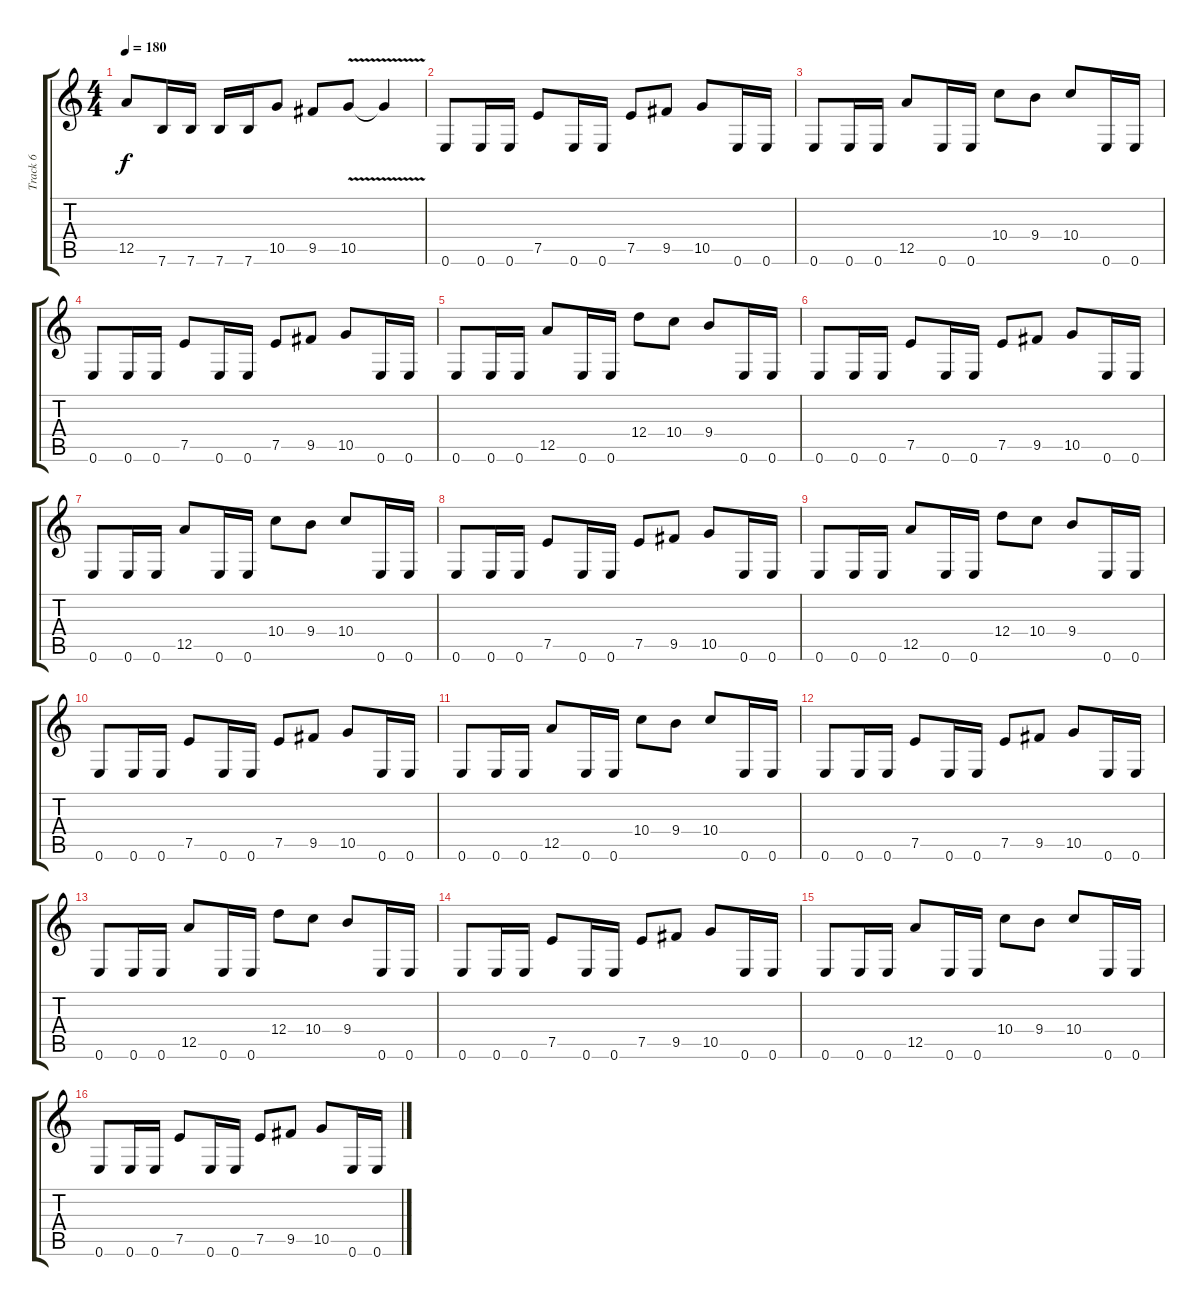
\track ("Track 6" "Track 6") {instrument electricguitarmuted}
\staff {score tabs}
\tuning (E4 B3 G3 D3 A2 E2) {hide}
\ts (4 4)
\tempo 180
\clef g2
\ks c
12.5.8{dy f} 7.6.16 7.6.16 7.6.16 7.6.16 10.5.8 9.5.8 10.5{v}.8 10.5{t}.4 |
0.6.8 0.6.16 0.6.16 7.5.8 0.6.16 0.6.16 7.5.8 9.5.8 10.5.8 0.6.16 0.6.16 |
0.6.8 0.6.16 0.6.16 12.5.8 0.6.16 0.6.16 10.4.8 9.4.8 10.4.8 0.6.16 0.6.16 |
0.6.8 0.6.16 0.6.16 7.5.8 0.6.16 0.6.16 7.5.8 9.5.8 10.5.8 0.6.16 0.6.16 |
0.6.8 0.6.16 0.6.16 12.5.8 0.6.16 0.6.16 12.4.8 10.4.8 9.4.8 0.6.16 0.6.16 |
0.6.8 0.6.16 0.6.16 7.5.8 0.6.16 0.6.16 7.5.8 9.5.8 10.5.8 0.6.16 0.6.16 |
0.6.8 0.6.16 0.6.16 12.5.8 0.6.16 0.6.16 10.4.8 9.4.8 10.4.8 0.6.16 0.6.16 |
0.6.8 0.6.16 0.6.16 7.5.8 0.6.16 0.6.16 7.5.8 9.5.8 10.5.8 0.6.16 0.6.16 |
0.6.8 0.6.16 0.6.16 12.5.8 0.6.16 0.6.16 12.4.8 10.4.8 9.4.8 0.6.16 0.6.16 |
0.6.8 0.6.16 0.6.16 7.5.8 0.6.16 0.6.16 7.5.8 9.5.8 10.5.8 0.6.16 0.6.16 |
0.6.8 0.6.16 0.6.16 12.5.8 0.6.16 0.6.16 10.4.8 9.4.8 10.4.8 0.6.16 0.6.16 |
0.6.8 0.6.16 0.6.16 7.5.8 0.6.16 0.6.16 7.5.8 9.5.8 10.5.8 0.6.16 0.6.16 |
0.6.8 0.6.16 0.6.16 12.5.8 0.6.16 0.6.16 12.4.8 10.4.8 9.4.8 0.6.16 0.6.16 |
0.6.8 0.6.16 0.6.16 7.5.8 0.6.16 0.6.16 7.5.8 9.5.8 10.5.8 0.6.16 0.6.16 |
0.6.8 0.6.16 0.6.16 12.5.8 0.6.16 0.6.16 10.4.8 9.4.8 10.4.8 0.6.16 0.6.16 |
0.6.8 0.6.16 0.6.16 7.5.8 0.6.16 0.6.16 7.5.8 9.5.8 10.5.8 0.6.16 0.6.16
